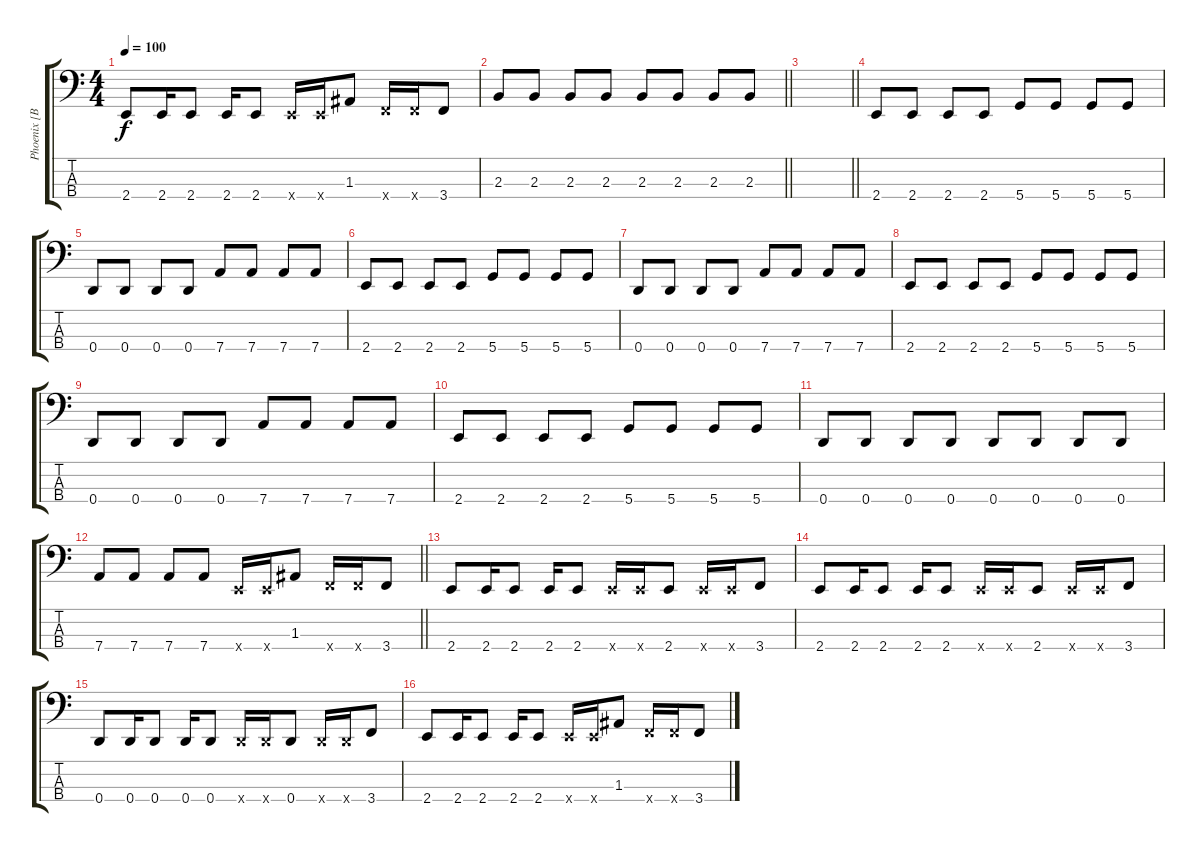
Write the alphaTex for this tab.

\track ("Phoenix [Bass]" "Phoenix [B") {instrument electricbassfinger}
\staff {score tabs}
\tuning (G2 D2 A1 D1) {hide}
\ts (4 4)
\tempo 100
\clef f4
\ks c
2.4.8{dy f} 2.4.16 2.4.8 2.4.16 2.4.8 2.4{x}.16 2.4{x}.16 1.3.8 3.4{x}.16 3.4{x}.16 3.4.8 |
\barLineRight lightlight
2.3.8 2.3.8 2.3.8 2.3.8 2.3.8 2.3.8 2.3.8 2.3.8 |
\barLineRight lightlight
|
2.4.8 2.4.8 2.4.8 2.4.8 5.4.8 5.4.8 5.4.8 5.4.8 |
0.4.8 0.4.8 0.4.8 0.4.8 7.4.8 7.4.8 7.4.8 7.4.8 |
2.4.8 2.4.8 2.4.8 2.4.8 5.4.8 5.4.8 5.4.8 5.4.8 |
0.4.8 0.4.8 0.4.8 0.4.8 7.4.8 7.4.8 7.4.8 7.4.8 |
2.4.8 2.4.8 2.4.8 2.4.8 5.4.8 5.4.8 5.4.8 5.4.8 |
0.4.8 0.4.8 0.4.8 0.4.8 7.4.8 7.4.8 7.4.8 7.4.8 |
2.4.8 2.4.8 2.4.8 2.4.8 5.4.8 5.4.8 5.4.8 5.4.8 |
0.4.8 0.4.8 0.4.8 0.4.8 0.4.8 0.4.8 0.4.8 0.4.8 |
\barLineRight lightlight
7.4.8 7.4.8 7.4.8 7.4.8 2.4{x}.16 2.4{x}.16 1.3.8 3.4{x}.16 3.4{x}.16 3.4.8 |
2.4.8 2.4.16 2.4.8 2.4.16 2.4.8 2.4{x}.16 2.4{x}.16 2.4.8 2.4{x}.16 2.4{x}.16 3.4.8 |
2.4.8 2.4.16 2.4.8 2.4.16 2.4.8 2.4{x}.16 2.4{x}.16 2.4.8 2.4{x}.16 2.4{x}.16 3.4.8 |
0.4.8 0.4.16 0.4.8 0.4.16 0.4.8 0.4{x}.16 0.4{x}.16 0.4.8 0.4{x}.16 0.4{x}.16 3.4.8 |
2.4.8 2.4.16 2.4.8 2.4.16 2.4.8 2.4{x}.16 2.4{x}.16 1.3.8 3.4{x}.16 3.4{x}.16 3.4.8
